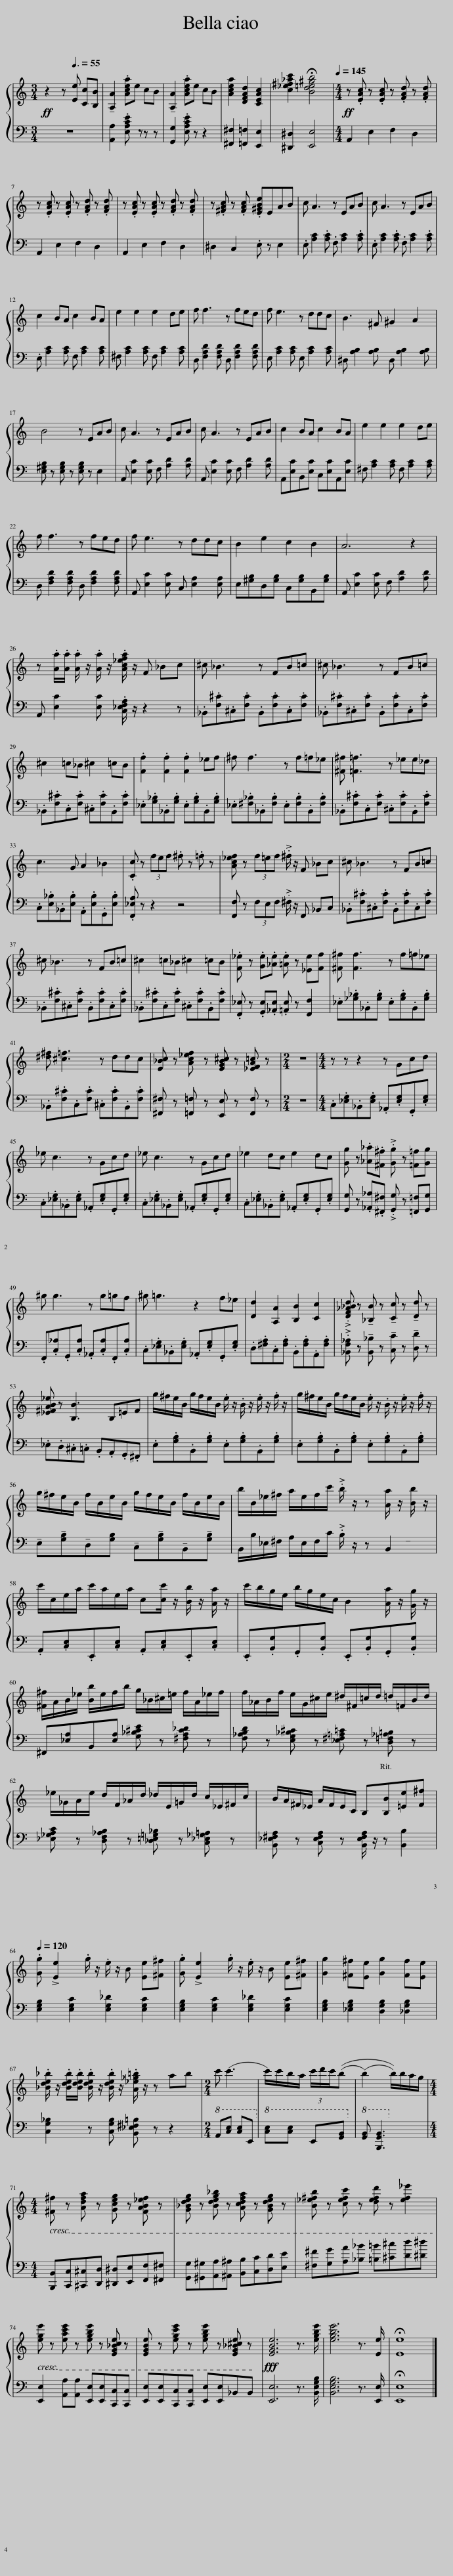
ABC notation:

X:1
%%score { 1 | 2 }
L:1/8
M:3/4
I:linebreak $
K:C
V:1 treble
V:2 bass
V:1
!ff! z2 z[Q:3/8=55] [Ee] [Cc][B,B] | !tenuto![A,A]2 .[Acea]e cB | !tenuto![A,A]2 .[Acea]e cB | [Acea]2 [DFAd]2 [CEAc]2 | [c_e^f_ac']2 !fermata![Bd=e^gb]4 | %5
[M:4/4][Q:1/4=145]!ff! z .[EAc] z .[EAc] z .[FAd] z .[FAd] |$ z .[EAc] z .[EAc] z .[FAd] z .[FAd] | z .[EAc] z .[EAc] z .[FAd] z .[FAd] | z .[^FAc] z .[FAc] .[E^GBe]EAB | c A3 z EAB | %10
 c A3 z EAB |$ c2 BA c2 BA | e2 e2 e2 de | f f3 z fed | f e3 z ddc | %15
 B3 ^F ^G2 A2 |$ B4 z EAB | c A3 z EAB | c A3 z EAB | c2 BA c2 BA | %20
 e2 e2 e2 de |$ f f3 z fed | f e3 z ddc | B2 e2 c2 B2 | A6 z2 |$ %25
 z .[Aa]/.[Aa]/ .[Aa]/ z/ .[Aa]/ z/ .[Ac_efa]/ z/ F _Bc | ^c _B3 z FB=c | ^c _B3 z FB=c |$ ^c2 =c_B ^c2 =cB | .[Ff]2 .[Ff]2 .[Ff]2 _ef | %30
 ^f f3 z f=f_e | [^F^f] [=F=f]3 z _ee_d |$ c3 G A2 _B2 | .[Cc] z (3fef .^f z .=f z | [Ac_ef] z (3f=ef .^f/ z/ F _Bc | %35
 ^c _B3 z FB=c |$ ^c _B3 z FB=c | ^c2 =c_B ^c2 =cB | .[F_e] z .[Ge].[_Ae] .[=Ae] z [_Ee][Ff] | [^F^f] [Ff]3 z f=f_e |$ %40
 [^d^f] [^c=f]3 z ddc | [E_Bc] z [Ac_ef] z [EGB^c] z [_EFA=c] z |[M:2/4] z4 |[M:4/4] z z z2 z Gcd |$ _e c3 z Gcd | %45
 _e c3 z Gcd | _e2 dc e2 dc | [Gg] z .[_A_a].[^F^f] .[Gg] z [=F=f][Gg] |$ ^g g3 z g=gf | ^g =g3 z2 f_e | %50
 [Dd]2 [A,A]2 [B,B]2 [Cc]2 | .[DF_A_Bd] z !tenuto![_B,B] z !tenuto![Cc] z !tenuto![Dd] z |$ [_E^FAB_e] z [B,B]3 B,=EF | g/^f/e/B/ g/f/e/B/ .e/ z/ .B/ z/ .e/ z/ .f/ z/ | g/^f/e/B/ g/f/e/B/ .e/ z/ .B/ z/ .e/ z/ .f/ z/ |$ %55
 g/^f/e/B/ f/B/e/B/ g/f/e/B/ f/B/e/B/ | b/B/_e/^f/ a/e/f/c'/ .b/ z/ z [Aa]/ z/ [Bb]/ z/ |$ c'/c/e/a/ c'/a/e/a/ c[cc']/ z/ [Bb]/ z/ [Aa]/ z/ | c'/b/g/e/ b/g/e/c/ B2 [Aa]/ z/ [Gg]/ z/ |$ [^F^f]/A/B/_e/ [Bb]/e/f/b/ g/_B/^c/=e/ f/A/_e/f/ | %60
 f/_A/B/f/ e/G/^c/e/ ^d/^F/=c/d/ =d/=F/B/d/ |$ _e/_G/A/e/ d/F/_A/d/ _d/E/=G/d/ c/_E/^F/c/ | B/A/^F/_E/ A/F/E/C/ B,[B,B][=Ee][F^f] |$[Q:1/4=120] .[Gg] !>![Ee]2 .g/ z/ .e/ z/ B [Ee][^F^f] | .[Gg] !>![Ee]2 .g/ z/ .e/ z/ B [Ee][^F^f] | %65
 [Gg]2 [^F^f][Ee] [Gg]2 [Ff][Ee] |$ .[_Bde_b]/ z/ .[Bdeb]/.[Bdeb]/ .[Bdeb]/ z/ .[Bdeb]/ z/ .[A_e_g=b]/ z/ z ab |[M:2/4] c' (c'3 | c'/)c'/b/a/ (3c'/d'/c'/((b | (b2) b/))b/a/g/ |$ %70
[M:4/4] [^F^f] z [Adfa] z [Gceg] z [FAB_ef] z | [G_Bdeg] z [Bdeg_b] z [Acdfa] z [GBdeg] z | [B_e^fb] z [cefc'] z [defd'] z [ef_e']2 |$ [ege'] z [eac'e'] z [egbe'] z [EG_Bce] z | [EGBe] z [egc'e'] z [egbe'] z [EG_B^ce] z | %75
!fff! [EGBe]6 z3/2 [egbe']/ | [egbe']6 z3/2 [Ee]/ | !fermata![Ee]8 |] %78
V:2
 z6 | [A,,A,]2 .[E,A,CE] z z z | [G,,G,]2 .[E,A,CE] z z2 | [^F,,^F,]2 [=F,,=F,]2 [E,,E,]2 | [^D,,^D,]2 [E,,E,]4 | %5
[M:4/4] A,,2 E,2 F,2 D,2 |$ A,,2 E,2 F,2 D,2 | A,,2 E,2 F,2 D,2 | ^D,2 C,2 .E, z E,2 | .E, [A,C]2 .[A,C] .F, [A,C]2 .[A,C] | %10
 .E, [A,C]2 .[A,C] .F, [A,C]2 .[A,C] |$ .E, [A,C]2 [A,C] F, [A,C]2 [A,C] | ^F, [A,C]2 [A,C] F, [A,C]2 [A,C] | D, [F,A,D]2 [F,A,D] D, [F,A,D]2 [F,A,D] | E, [A,C]2 [A,C] E, [A,C]2 [A,C] | %15
 ^D, [A,B,]2 [A,B,] D, [A,B,]2 [A,B,] |$ [E,^G,B,] z [E,G,B,] z [E,G,B,] z E,2 | A,, [E,C]2 [E,C] F, [A,D]2 [A,D] | A,, [E,C]2 [E,C] F, [A,D]2 [A,D] | A,,[E,C]B,,[E,C] C,[E,C]A,,[E,C] | %20
 ^F, [A,C]2 [A,C] F, [A,C]2 [A,C] |$ D, [F,A,D]2 [F,A,D] D, [F,A,D]2 [F,A,D] | A,, [E,C]2 [E,C] C, [E,A,]2 [E,A,] | E,[^G,B,]D,[G,B,] C,[G,B,]B,,[G,B,] | A,, [E,C]2 [E,C] F, [A,D]2 [A,D] |$ %25
 A,, [E,C]2 [E,C] .[C,_E,F,A,]/ z/ z2 z | ._B,,.[F,^C].^C,.[F,C] .B,,.[F,C].C,.[F,C] | ._B,,.[F,^C].^C,.[F,C] .B,,.[F,C].C,.[F,C] |$ ._B,,.[F,^C].C,.[F,C] .^C,.[F,C].B,,.[F,C] | ._E,.[G,_B,]._B,,.[G,B,] .E,.[G,B,].B,,.[G,B,] | %30
 ._E,.[^F,_B,]._B,,.[F,B,] .E,.[F,B,].B,,.[F,B,] | ._B,,.[F,^C].C,.[F,C] .^C,.[F,C].B,,.[F,C] |$ .C,.[E,_B,]._B,,.[E,B,] .A,,.[E,B,].G,,.[E,B,] | .[F,,_E,A,] z z2 z4 | [F,,F,] z (3F,E,F, .^F,/ z/ F,, _B,,C, | %35
 ._B,,.[F,^C].^C,.[F,C] .B,,.[F,C].C,.[F,C] |$ ._B,,.[F,^C].^C,.[F,C] .B,,.[F,C].C,.[F,C] | ._B,,.[F,^C].C,.[F,C] .^C,.[F,C].B,,.[F,C] | .[F,,_E,] z .[G,,E,].[_A,,E,] .[=A,,E,] z [F,,F,]2 | ._E,.[_G,_B,]._B,,.[G,B,] .E,.[G,B,].B,,.[G,B,] |$ %40
 ._B,,.[F,^C].C,.[F,C] .^C,.[F,C].B,,.[F,C] | [^F,,^F,] z [=F,,=F,] z [E,,E,] z [F,,F,] z |[M:2/4] z4 |[M:4/4] .C,.[_E,G,]._B,,.[E,G,] ._A,,.[E,G,].G,,.[E,G,] |$ .C,.[_E,G,]._B,,.[E,G,] ._A,,.[E,G,].G,,.[E,G,] | %45
 .C,.[_E,G,]._B,,.[E,G,] ._A,,.[E,G,].G,,.[E,G,] | .C,.[_E,G,]._B,,.[E,G,] ._A,,.[E,G,].G,,.[E,G,] | [G,,G,] z .[_A,,_A,].[^F,,^F,] .[G,,G,] z [=F,,=F,][G,,G,] |$ .F,,.[C,_A,].G,,.[C,A,] ._A,,.[C,A,].F,,.[C,A,] | .C,.[_E,G,]._B,,.[E,G,] ._A,,.[E,G,].G,,.[E,G,] | %50
 .D,.[^F,A,].C,.[F,A,] .B,,.[F,A,].A,,.[F,A,] | .[_B,,F,_A,] z !tenuto![B,,_B,] z !tenuto![C,C] z !tenuto![D,D] z |$ ._E,.D,.^C,.=C, .B,,.A,,.G,,.^F,, | .E,.[G,B,].B,,.[G,B,] .E,.[G,B,].B,,.[G,B,] | .E,.[G,B,].B,,.[G,B,] .E,.[G,B,].B,,.[G,B,] |$ %55
 !tenuto!E,!tenuto![G,B,]!tenuto!D,!tenuto![G,B,] !tenuto!C,!tenuto![G,B,]!tenuto!B,,!tenuto![G,B,] | B,,/B,/_E,/^F,/ A,/E,/F,/C/ .B,/ z/ z B,,2 |$ .A,,.[C,E,].E,,.[C,E,] .A,,.[C,E,].E,,.[C,E,] | .E,,.[B,,G,].G,,.[B,,G,] .E,,.[B,,G,].G,,.[B,,G,] |$ ^F,,[_E,A,]B,,[E,A,] [G,_B,^CE] z [^F,A,C_D] z | %60
 [F,_A,B,D] z [E,G,_B,^C] z [_E,^F,=A,=C] z [D,=F,_A,=B,] z |$ [_E,_G,A,C] z [D,F,_A,B,] z [_D,=E,=G,_B,] z [C,_E,_G,=A,] z | [B,,_E,^F,A,] z [C,E,F,A,] z [B,,E,F,A,]/ z/ z [B,,B,]2 |$ [E,G,B,]2 [E,G,C]2 [E,G,_D]2 [E,G,C]2 | [E,G,B,]2 [E,G,C]2 [E,G,_D]2 [E,G,C]2 | %65
 [E,G,B,]2 [_E,G,B,]2 [D,G,B,]2 [_D,G,B,]2 |$ [C,G,_B,]2 z [C,G,B,] [B,,_E,^F,=B,] z z2 |[M:2/4]!8va(! A,[CE] [CE]E,!8va)! |!8va(! [CE][CE] E,[G,B,]!8va)! |!8va(! [G,B,] [B,,G,B,]3!8va)! |$ %70
[M:4/4] [B,,,B,,][C,,C,][^C,,^C,][D,,D,] [^D,,^D,][E,,E,][F,,F,][^F,,^F,] | [G,,G,][^G,,^G,][A,,A,][^A,,^A,] [B,,B,][C,C][D,D][E,E] | [^F,^F][G,G][A,A][_B,_B] [=B,=B][^C^c][Dd][^D^d] |$ [E,,E,]2 [A,,A,][A,,A,] [E,,E,][E,,E,][C,,C,][C,,C,] | [E,,E,][E,,E,][C,,C,][C,,C,] [E,,E,][E,,E,]_B,,B,, | %75
 [E,,E,]6 z3/2 [B,,E,G,B,]/ | [B,,E,G,B,]6 z3/2 [E,,E,]/ | !fermata![E,,E,]8 |] %78
